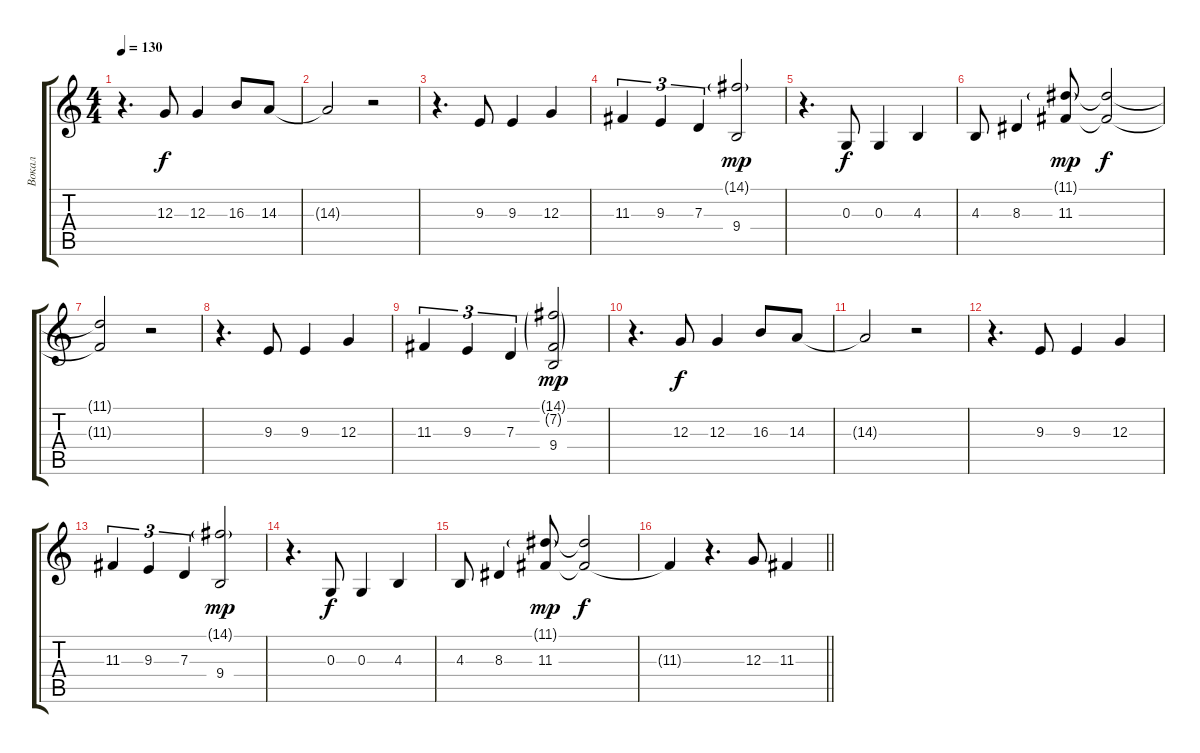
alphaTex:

\track ("Вокал" "Вокал") {instrument oboe}
\staff {score tabs}
\tuning (E4 B3 G3 D3 A2 E2) {hide}
\ts (4 4)
\tempo 130
\clef g2
\ks c
r.4{d dy mp} 12.3.8{dy f} 12.3.4 16.3.8 14.3.8 |
14.3{t}.2 r.2 |
r.4{d} 9.3.8 9.3.4 12.3.4 |
11.3.4{tu (3 2)} 9.3.4{tu (3 2)} 7.3.4{tu (3 2)} (14.1{g} 9.4).2{dy mp} |
r.4{d} 0.3.8{dy f} 0.3.4 4.3.4 |
4.3.8 8.3.4 (11.1{g} 11.3).8{dy mp} (11.1{t} 11.3{t}).2{dy f} |
(11.1{t} 11.3{t}).2 r.2 |
r.4{d} 9.3.8 9.3.4 12.3.4 |
11.3.4{tu (3 2)} 9.3.4{tu (3 2)} 7.3.4{tu (3 2)} (14.1{g} 7.2{g} 9.4).2{dy mp} |
r.4{d} 12.3.8{dy f} 12.3.4 16.3.8 14.3.8 |
14.3{t}.2 r.2 |
r.4{d} 9.3.8 9.3.4 12.3.4 |
11.3.4{tu (3 2)} 9.3.4{tu (3 2)} 7.3.4{tu (3 2)} (14.1{g} 9.4).2{dy mp} |
r.4{d} 0.3.8{dy f} 0.3.4 4.3.4 |
4.3.8 8.3.4 (11.1{g} 11.3).8{dy mp} (11.1{t} 11.3{t}).2{dy f} |
\barLineRight lightlight
11.3{t}.4 r.4{d} 12.3.8 11.3.4
